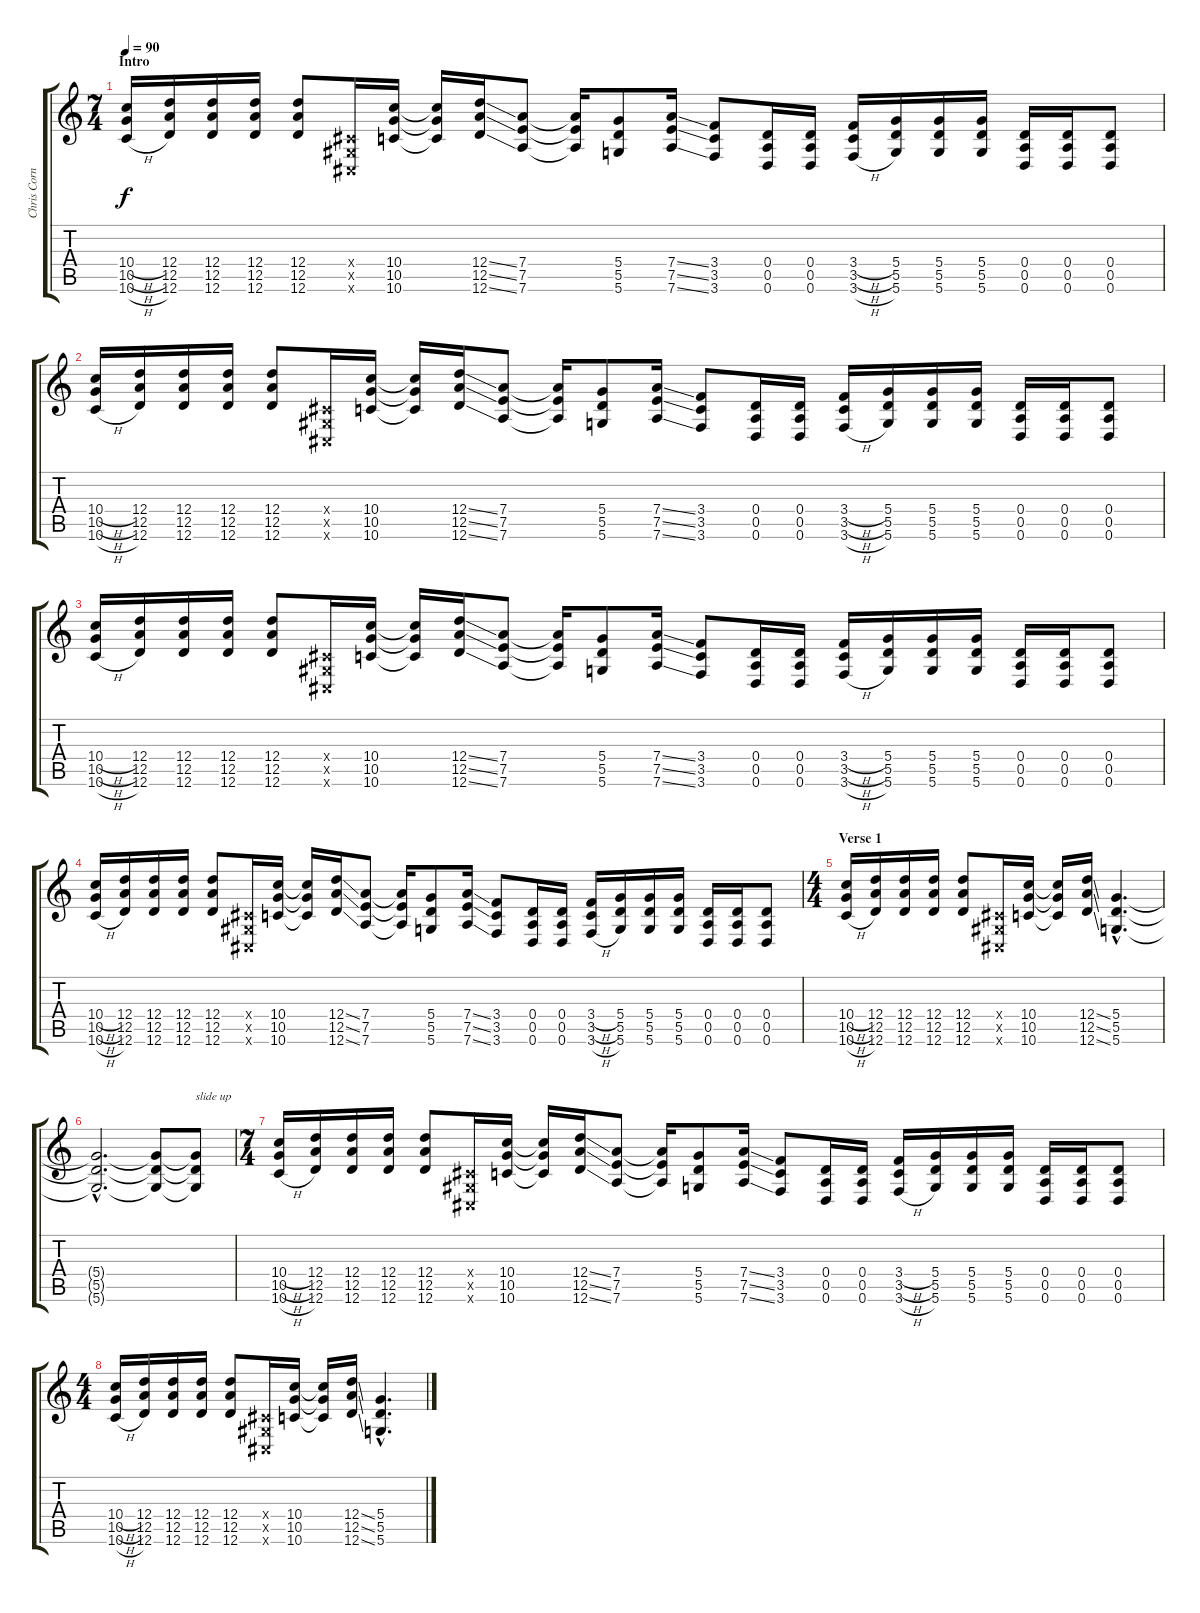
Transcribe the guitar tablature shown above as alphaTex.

\track ("Chris Cornell" "Chris Corn") {instrument overdrivenguitar}
\staff {score tabs}
\tuning (E4 B3 G3 D3 A2 D2) {hide}
\ts (7 4)
\section ("" "Intro")
\tempo 90
\clef g2
\ks c
(10.4{h} 10.5{h} 10.6{h}).16{dy f instrument overdrivenguitar} (12.4 12.5 12.6).16 (12.4 12.5 12.6).16 (12.4 12.5 12.6).16 (12.4 12.5 12.6).8 (-1.4{x} -1.5{x} -1.6{x}).16 (10.4 10.5 10.6).16 (10.4{t} 10.5{t} 10.6{t}).16 (12.4{ss} 12.5{ss} 12.6{ss}).16 (7.4 7.5 7.6).8 (7.4{t} 7.5{t} 7.6{t}).16 (5.4 5.5 5.6).8 (7.4{ss} 7.5{ss} 7.6{ss}).16 (3.4 3.5 3.6).8 (0.4 0.5 0.6).16 (0.4 0.5 0.6).16 (3.4{h} 3.5{h} 3.6{h}).16 (5.4 5.5 5.6).16 (5.4 5.5 5.6).16 (5.4 5.5 5.6).16 (0.4 0.5 0.6).16 (0.4 0.5 0.6).16 (0.4 0.5 0.6).8 |
(10.4{h} 10.5{h} 10.6{h}).16 (12.4 12.5 12.6).16 (12.4 12.5 12.6).16 (12.4 12.5 12.6).16 (12.4 12.5 12.6).8 (-1.4{x} -1.5{x} -1.6{x}).16 (10.4 10.5 10.6).16 (10.4{t} 10.5{t} 10.6{t}).16 (12.4{ss} 12.5{ss} 12.6{ss}).16 (7.4 7.5 7.6).8 (7.4{t} 7.5{t} 7.6{t}).16 (5.4 5.5 5.6).8 (7.4{ss} 7.5{ss} 7.6{ss}).16 (3.4 3.5 3.6).8 (0.4 0.5 0.6).16 (0.4 0.5 0.6).16 (3.4{h} 3.5{h} 3.6{h}).16 (5.4 5.5 5.6).16 (5.4 5.5 5.6).16 (5.4 5.5 5.6).16 (0.4 0.5 0.6).16 (0.4 0.5 0.6).16 (0.4 0.5 0.6).8 |
(10.4{h} 10.5{h} 10.6{h}).16 (12.4 12.5 12.6).16 (12.4 12.5 12.6).16 (12.4 12.5 12.6).16 (12.4 12.5 12.6).8 (-1.4{x} -1.5{x} -1.6{x}).16 (10.4 10.5 10.6).16 (10.4{t} 10.5{t} 10.6{t}).16 (12.4{ss} 12.5{ss} 12.6{ss}).16 (7.4 7.5 7.6).8 (7.4{t} 7.5{t} 7.6{t}).16 (5.4 5.5 5.6).8 (7.4{ss} 7.5{ss} 7.6{ss}).16 (3.4 3.5 3.6).8 (0.4 0.5 0.6).16 (0.4 0.5 0.6).16 (3.4{h} 3.5{h} 3.6{h}).16 (5.4 5.5 5.6).16 (5.4 5.5 5.6).16 (5.4 5.5 5.6).16 (0.4 0.5 0.6).16 (0.4 0.5 0.6).16 (0.4 0.5 0.6).8 |
(10.4{h} 10.5{h} 10.6{h}).16 (12.4 12.5 12.6).16 (12.4 12.5 12.6).16 (12.4 12.5 12.6).16 (12.4 12.5 12.6).8 (-1.4{x} -1.5{x} -1.6{x}).16 (10.4 10.5 10.6).16 (10.4{t} 10.5{t} 10.6{t}).16 (12.4{ss} 12.5{ss} 12.6{ss}).16 (7.4 7.5 7.6).8 (7.4{t} 7.5{t} 7.6{t}).16 (5.4 5.5 5.6).8 (7.4{ss} 7.5{ss} 7.6{ss}).16 (3.4 3.5 3.6).8 (0.4 0.5 0.6).16 (0.4 0.5 0.6).16 (3.4{h} 3.5{h} 3.6{h}).16 (5.4 5.5 5.6).16 (5.4 5.5 5.6).16 (5.4 5.5 5.6).16 (0.4 0.5 0.6).16 (0.4 0.5 0.6).16 (0.4 0.5 0.6).8 |
\ts (4 4)
\section ("" "Verse 1")
(10.4{h} 10.5{h} 10.6{h}).16 (12.4 12.5 12.6).16 (12.4 12.5 12.6).16 (12.4 12.5 12.6).16 (12.4 12.5 12.6).8 (-1.4{x} -1.5{x} -1.6{x}).16 (10.4 10.5 10.6).16 (10.4{t} 10.5{t} 10.6{t}).16 (12.4{ss} 12.5{ss} 12.6{ss}).16 (5.4{hac} 5.5{hac} 5.6{hac}).4{d} |
(5.4{hac t} 5.5{hac t} 5.6{hac t}).2{d} (5.4{t} 5.5{t} 5.6{t}).8 (5.4{t} 5.5{t} 5.6{t}).8{txt "slide up"} |
\ts (7 4)
(10.4{h} 10.5{h} 10.6{h}).16 (12.4 12.5 12.6).16 (12.4 12.5 12.6).16 (12.4 12.5 12.6).16 (12.4 12.5 12.6).8 (-1.4{x} -1.5{x} -1.6{x}).16 (10.4 10.5 10.6).16 (10.4{t} 10.5{t} 10.6{t}).16 (12.4{ss} 12.5{ss} 12.6{ss}).16 (7.4 7.5 7.6).8 (7.4{t} 7.5{t} 7.6{t}).16 (5.4 5.5 5.6).8 (7.4{ss} 7.5{ss} 7.6{ss}).16 (3.4 3.5 3.6).8 (0.4 0.5 0.6).16 (0.4 0.5 0.6).16 (3.4{h} 3.5{h} 3.6{h}).16 (5.4 5.5 5.6).16 (5.4 5.5 5.6).16 (5.4 5.5 5.6).16 (0.4 0.5 0.6).16 (0.4 0.5 0.6).16 (0.4 0.5 0.6).8 |
\ts (4 4)
(10.4{h} 10.5{h} 10.6{h}).16 (12.4 12.5 12.6).16 (12.4 12.5 12.6).16 (12.4 12.5 12.6).16 (12.4 12.5 12.6).8 (-1.4{x} -1.5{x} -1.6{x}).16 (10.4 10.5 10.6).16 (10.4{t} 10.5{t} 10.6{t}).16 (12.4{ss} 12.5{ss} 12.6{ss}).16 (5.4{hac} 5.5{hac} 5.6{hac}).4{d}
